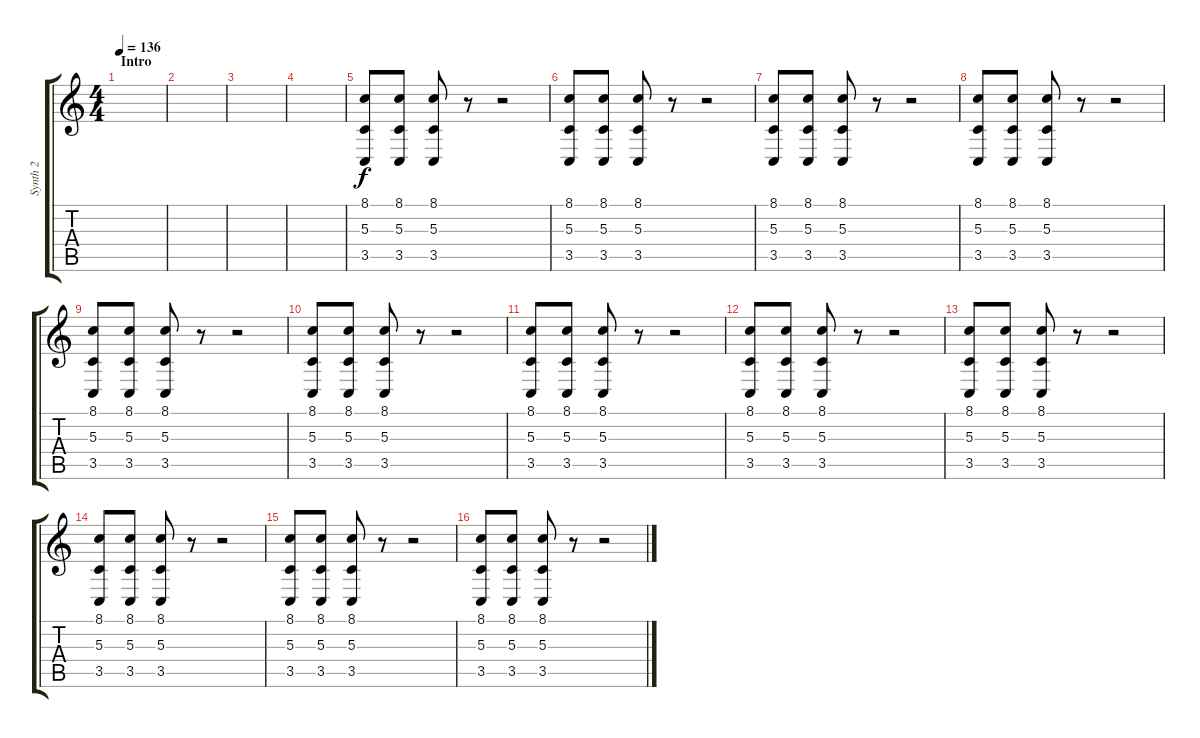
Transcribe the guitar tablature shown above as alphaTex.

\track ("Synth 2" "Synth 2") {instrument synthbrass1}
\staff {score tabs}
\tuning (E4 B3 G3 D3 A2 E2) {hide}
\ts (4 4)
\section ("" "Intro")
\tempo 136
\clef g2
\ks c
|
|
|
|
(8.1 5.3 3.5).8 (8.1 5.3 3.5).8 (8.1 5.3 3.5).8 r.8 r.2 |
(8.1 5.3 3.5).8 (8.1 5.3 3.5).8 (8.1 5.3 3.5).8 r.8 r.2 |
(8.1 5.3 3.5).8 (8.1 5.3 3.5).8 (8.1 5.3 3.5).8 r.8 r.2 |
(8.1 5.3 3.5).8 (8.1 5.3 3.5).8 (8.1 5.3 3.5).8 r.8 r.2 |
(8.1 5.3 3.5).8 (8.1 5.3 3.5).8 (8.1 5.3 3.5).8 r.8 r.2 |
(8.1 5.3 3.5).8 (8.1 5.3 3.5).8 (8.1 5.3 3.5).8 r.8 r.2 |
(8.1 5.3 3.5).8 (8.1 5.3 3.5).8 (8.1 5.3 3.5).8 r.8 r.2 |
(8.1 5.3 3.5).8 (8.1 5.3 3.5).8 (8.1 5.3 3.5).8 r.8 r.2 |
(8.1 5.3 3.5).8 (8.1 5.3 3.5).8 (8.1 5.3 3.5).8 r.8 r.2 |
(8.1 5.3 3.5).8 (8.1 5.3 3.5).8 (8.1 5.3 3.5).8 r.8 r.2 |
(8.1 5.3 3.5).8 (8.1 5.3 3.5).8 (8.1 5.3 3.5).8 r.8 r.2 |
(8.1 5.3 3.5).8 (8.1 5.3 3.5).8 (8.1 5.3 3.5).8 r.8 r.2
